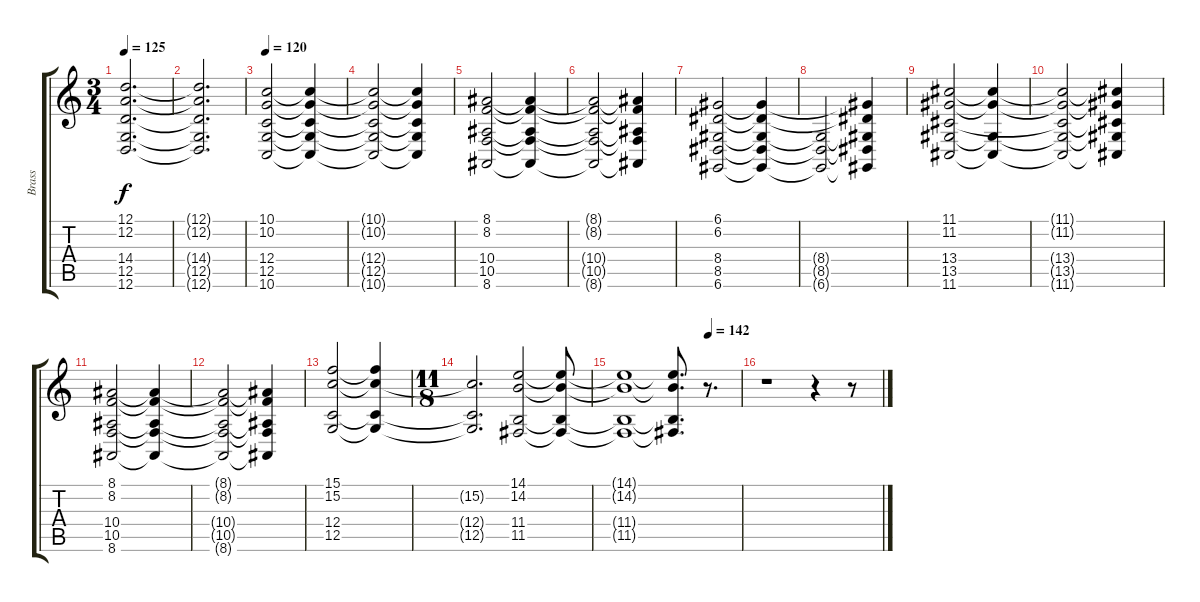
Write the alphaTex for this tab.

\track ("Brass" "Brass") {instrument brasssection}
\staff {score tabs}
\tuning (D4 A3 F3 C3 G2 D2) {hide}
\ts (3 4)
\tempo 125
\clef g2
\ks c
(12.1{t} 12.2{t} 14.4{t} 12.5{t} 12.6{t}).2{d dy f} |
(12.1{t} 12.2{t} 14.4{t} 12.5{t} 12.6{t}).2{d} |
\tempo 120
(10.1 10.2 12.4 12.5 10.6).2 (10.1{t} 10.2{t} 12.4{t} 12.5{t} 10.6{t}).4 |
(10.1{t} 10.2{t} 12.4{t} 12.5{t} 10.6{t}).2 (10.1{t} 10.2{t} 12.4{t} 12.5{t} 10.6{t}).4 |
(8.1 8.2 10.4 10.5 8.6).2 (8.1{t} 8.2{t} 10.4{t} 10.5{t} 8.6{t}).4 |
(8.1{t} 8.2{t} 10.4{t} 10.5{t} 8.6{t}).2 (8.1{t} 8.2{t} 10.4{t} 10.5{t} 8.6{t}).4 |
(6.1 6.2 8.4 8.5 6.6).2 (6.1{t} 6.2{t} 8.4{t} 8.5{t} 6.6{t}).4 |
(8.4{t} 8.5{t} 6.6{t}).2 (6.1{t} 6.2{t} 8.4{t} 8.5{t} 6.6{t}).4 |
(11.1 11.2 13.4 13.5 11.6).2 (11.1{t} 11.2{t} 13.5{t} 11.6{t}).4 |
(11.1{t} 11.2{t} 13.4{t} 13.5{t} 11.6{t}).2 (11.1{t} 11.2{t} 13.4{t} 13.5{t} 11.6{t}).4 |
(8.1 8.2 10.4 10.5 8.6).2 (8.1{t} 8.2{t} 10.4{t} 10.5{t} 8.6{t}).4 |
(8.1{t} 8.2{t} 10.4{t} 10.5{t} 8.6{t}).2 (8.1{t} 8.2{t} 10.4{t} 10.5{t} 8.6{t}).4 |
(15.1 15.2 12.4 12.5).2 (15.1{t} 15.2{t} 12.4{t} 12.5{t}).4 |
\ts (11 8)
(15.2{t} 12.4{t} 12.5{t}).2{d} (14.1 14.2 11.4 11.5).2 (14.1{t} 14.2{t} 11.4{t} 11.5{t}).8 |
\tempo (142 0.7272727272727273)
(14.1{t} 14.2{t} 11.4{t} 11.5{t}).1 (14.1{t} 14.2{t} 11.4{t} 11.5{t}).8{d} r.8{d} |
r.1 r.4 r.8
